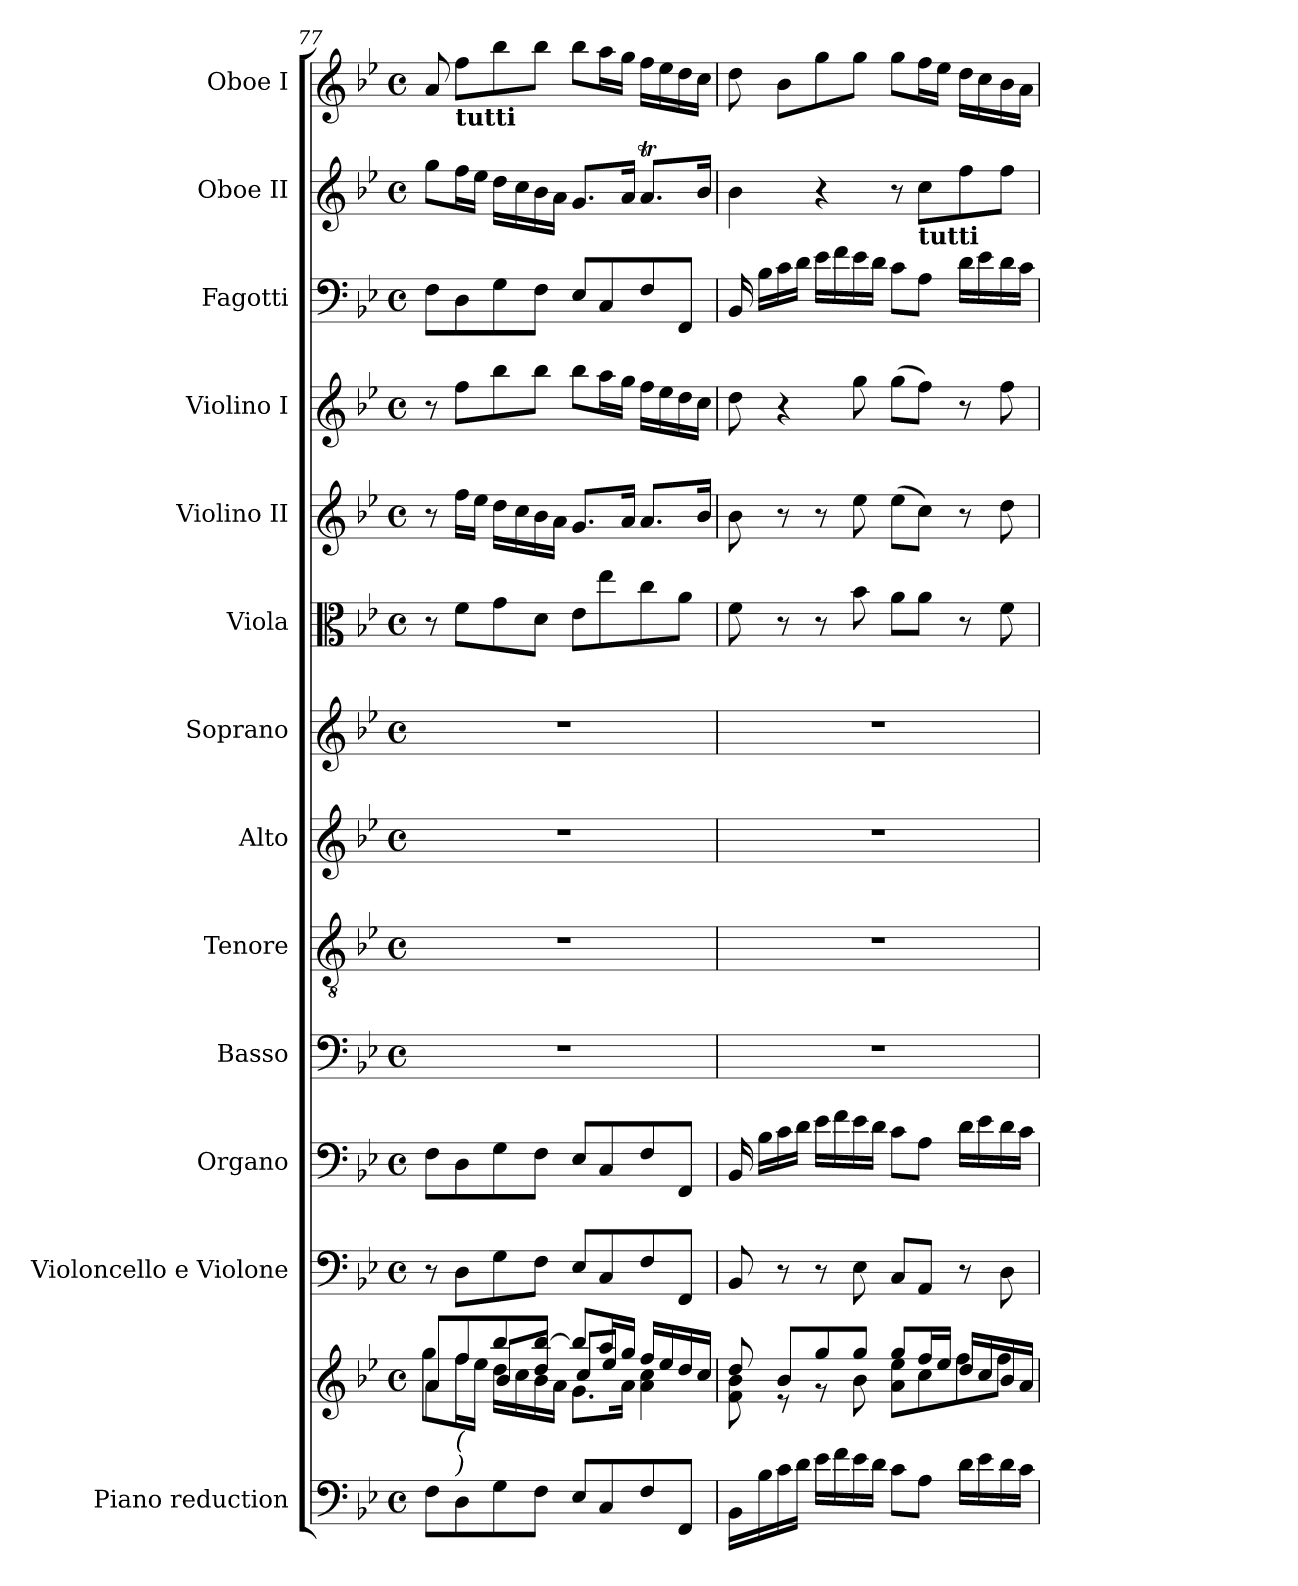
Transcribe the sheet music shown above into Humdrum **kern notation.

**kern	**kern	**kern	**kern	**kern	**kern	**kern	**kern	**kern	**kern	**kern	**kern	**kern	**kern
*part13	*part13	*part12	*part11	*part10	*part9	*part8	*part7	*part6	*part5	*part4	*part3	*part2	*part1
*staff14	*staff13	*staff12	*staff11	*staff10	*staff9	*staff8	*staff7	*staff6	*staff5	*staff4	*staff3	*staff2	*staff1
*I"Piano reduction	*	*I"Violoncello  e Violone	*I"Organo	*I"Basso	*I"Tenore	*I"Alto	*I"Soprano	*I"Viola	*I"Violino II	*I"Violino I	*I"Fagotti	*I"Oboe II	*I"Oboe I
*I'Pno	*	*	*	*	*	*	*	*	*	*	*	*I'Ob	*I'Ob
*clefF4	*clefG2	*clefF4	*clefF4	*clefF4	*clefGv2	*clefG2	*clefG2	*clefC3	*clefG2	*clefG2	*clefF4	*clefG2	*clefG2
*k[b-e-]	*k[b-e-]	*k[b-e-]	*k[b-e-]	*k[b-e-]	*k[b-e-]	*k[b-e-]	*k[b-e-]	*k[b-e-]	*k[b-e-]	*k[b-e-]	*k[b-e-]	*k[b-e-]	*k[b-e-]
*M4/4	*M4/4	*M4/4	*M4/4	*M4/4	*M4/4	*M4/4	*M4/4	*M4/4	*M4/4	*M4/4	*M4/4	*M4/4	*M4/4
*met(c)	*met(c)	*met(c)	*met(c)	*met(c)	*met(c)	*met(c)	*met(c)	*met(c)	*met(c)	*met(c)	*met(c)	*met(c)	*met(c)
=77	=77	=77	=77	=77	=77	=77	=77	=77	=77	=77	=77	=77	=77
*	*^	*	*	*	*	*	*	*	*	*	*	*	*
*	*	*^	*	*	*	*	*	*	*	*	*	*	*	*
8F\L	8a/L	8gg\L	4a\	8r	8F\L	1r	1r	1r	1r	8r	8r	8r	8F\L	8gg\L	8a/
!	!	!	!	!	!	!	!	!	!	!	!	!	!	!	!LO:TX:b:B:t=tutti
!	!LO:TX:b:i:t=(	!	!	!	!	!	!	!	!	!	!	!	!	!	!
!	!LO:TX:b:i:t=)	!	!	!	!	!	!	!	!	!	!	!	!	!	!
8D\	8ff/	16ff\L	.	8D\L	8D\	.	.	.	.	8f\L	16ff\LL	8ff\L	8D\	16ff\L	8ff\L
.	.	16ee-\JJ	.	.	.	.	.	.	.	.	16ee-\JJ	.	.	16ee-\JJ	.
8G\	8bb-/	16dd\LL	8b-/L	8G\	8G\	.	.	.	.	8g\	16dd\LL	8bb-\	8G\	16dd\LL	8bb-\
.	.	16cc\	.	.	.	.	.	.	.	.	16cc\	.	.	16cc\	.
8F\J	[8bb-/J	16b-\	8dd/J	8F\J	8F\J	.	.	.	.	8d\J	16b-\	8bb-\J	8F\J	16b-\	8bb-\J
.	.	16a\JJ	.	.	.	.	.	.	.	.	16a\JJ	.	.	16a\JJ	.
8E-/L	8bb-/L]	8.g\L	8cc/L	8E-/L	8E-/L	.	.	.	.	8e-\L	8.g/L	8bb-\L	8E-/L	8.g/L	8bb-\L
8C/	16aa/L	.	8ee-\J	8C/	8C/	.	.	.	.	8ee-\	.	16aa\L	8C/	.	16aa\L
.	16gg/JJ	16a\Jk	.	.	.	.	.	.	.	.	16a/Jk	16gg\JJ	.	16a/Jk	16gg\JJ
8F/	16ff/LL	4a\ 4cc\	4ryy	8F/	8F/	.	.	.	.	8cc\	8.a/L	16ff\LL	8F/	8.at/L	16ff\LL
.	16ee-/	.	.	.	.	.	.	.	.	.	.	16ee-\	.	.	16ee-\
8FF/J	16dd/	.	.	8FF/J	8FF/J	.	.	.	.	8a\J	.	16dd\	8FF/J	.	16dd\
.	16cc/JJ	.	.	.	.	.	.	.	.	.	16b-/Jk	16cc\JJ	.	16b-/Jk	16cc\JJ
*	*	*v	*v	*	*	*	*	*	*	*	*	*	*	*	*
!!LO:PB:g=z
=78	=78	=78	=78	=78	=78	=78	=78	=78	=78	=78	=78	=78	=78	=78
16BB-\LL	8dd/	8f\ 8b-\	8BB-/	16BB-/	1r	1r	1r	1r	8f\	8b-\	8dd\	16BB-/	4b-\	8dd\
16B-\	.	.	.	16B-\LL	.	.	.	.	.	.	.	16B-\LL	.	.
16c\	8b-/L	8r	8r	16c\	.	.	.	.	8r	8r	4r	16c\	.	8b-\L
16d\JJ	.	.	.	16d\JJ	.	.	.	.	.	.	.	16d\JJ	.	.
16e-\LL	8gg/	8r	8r	16e-\LL	.	.	.	.	8r	8r	.	16e-\LL	4r	8gg\
16f\	.	.	.	16f\	.	.	.	.	.	.	.	16f\	.	.
16e-\	8gg/J	8b-\	8E-\	16e-\	.	.	.	.	8b-\	8ee-\	8gg\	16e-\	.	8gg\J
16d\JJ	.	.	.	16d\JJ	.	.	.	.	.	.	.	16d\JJ	.	.
8c\L	8gg/L	8a\ 8ee-\L	8C/L	8c\L	.	.	.	.	8a\L	(8ee-\L	(8gg\L	8c\L	8r	8gg\L
!	!	!	!	!	!	!	!	!	!	!	!	!	!LO:TX:b:B:t=tutti	!
8A\J	16ff/L	8cc\	8AA/J	8A\J	.	.	.	.	8a\J	8cc\J)	8ff\J)	8A\J	8cc\L	16ff\L
.	16ee-/JJ	.	.	.	.	.	.	.	.	.	.	.	.	16ee-\JJ
16d\LL	16dd/LL	8ff\	8r	16d\LL	.	.	.	.	8r	8r	8r	16d\LL	8ff\	16dd\LL
16e-\	16cc/	.	.	16e-\	.	.	.	.	.	.	.	16e-\	.	16cc\
16d\	16b-/	8ff\J	8D\	16d\	.	.	.	.	8f\	8dd\	8ff\	16d\	8ff\J	16b-\
16c\JJ	16a/JJ	.	.	16c\JJ	.	.	.	.	.	.	.	16c\JJ	.	16a\JJ
*	*v	*v	*	*	*	*	*	*	*	*	*	*	*	*
=	=	=	=	=	=	=	=	=	=	=	=	=	=
*-	*-	*-	*-	*-	*-	*-	*-	*-	*-	*-	*-	*-	*-
